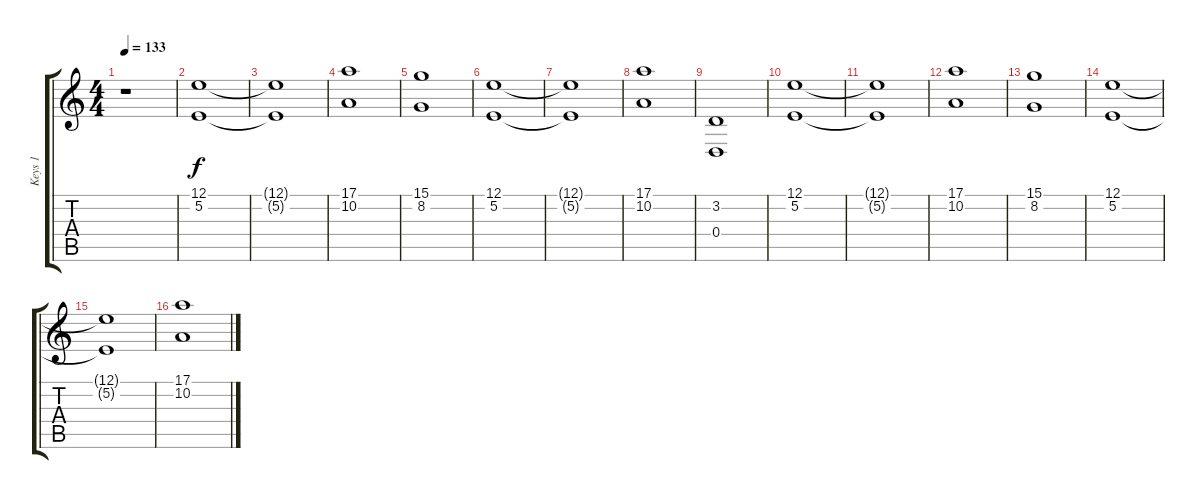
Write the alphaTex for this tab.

\track ("Keys 1" "Keys 1") {instrument synthstrings2}
\staff {score tabs}
\tuning (E4 B3 G3 D3 A2 E2) {hide}
\ts (4 4)
\tempo 133
\clef g2
\ks c
r.1{dy f instrument synthstrings2} |
(12.1 5.2).1 |
(12.1{t} 5.2{t}).1 |
(17.1 10.2).1 |
(15.1 8.2).1 |
(12.1 5.2).1 |
(12.1{t} 5.2{t}).1 |
(17.1 10.2).1 |
(3.2 0.4).1 |
(12.1 5.2).1 |
(12.1{t} 5.2{t}).1 |
(17.1 10.2).1 |
(15.1 8.2).1 |
(12.1 5.2).1 |
(12.1{t} 5.2{t}).1 |
(17.1 10.2).1
